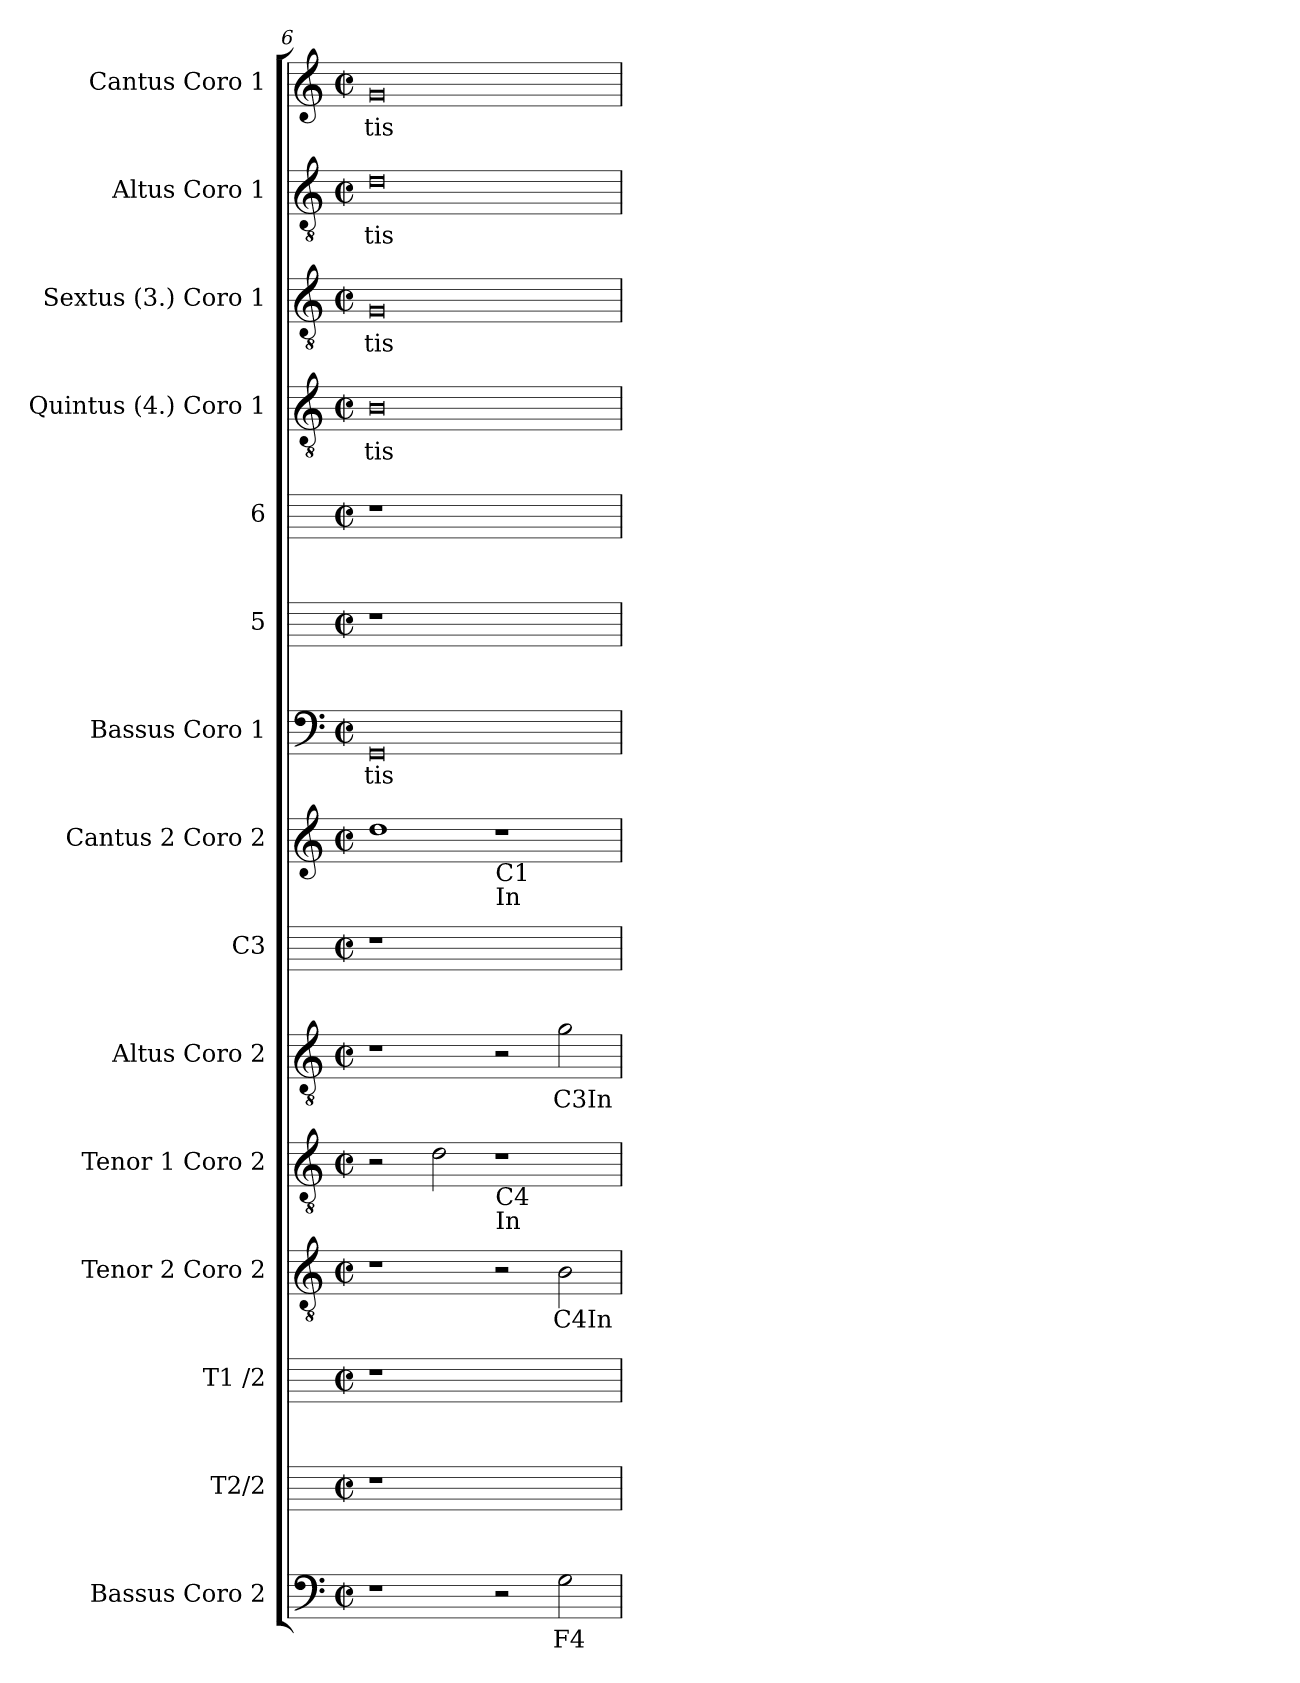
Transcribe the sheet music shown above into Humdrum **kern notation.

**kern	**text	**kern	**kern	**kern	**text	**kern	**kern	**text	**kern	**kern	**kern	**text	**kern	**kern	**kern	**text	**kern	**text	**kern	**text	**kern	**text
*part15	*part15	*part14	*part13	*part12	*part12	*part11	*part10	*part10	*part9	*part8	*part7	*part7	*part6	*part5	*part4	*part4	*part3	*part3	*part2	*part2	*part1	*part1
*staff15	*staff15	*staff14	*staff13	*staff12	*staff12	*staff11	*staff10	*staff10	*staff9	*staff8	*staff7	*staff7	*staff6	*staff5	*staff4	*staff4	*staff3	*staff3	*staff2	*staff2	*staff1	*staff1
*I"Bassus  Coro 2	*	*I"T2/2	*I"T1 /2	*I"Tenor 2  Coro 2	*	*I"Tenor 1  Coro 2	*I"Altus  Coro 2	*	*I"C3	*I"Cantus 2  Coro 2	*I"Bassus  Coro 1	*	*I"5	*I"6	*I"Quintus (4.)  Coro 1	*	*I"Sextus (3.)  Coro 1	*	*I"Altus  Coro 1	*	*I"Cantus  Coro 1	*
*I'B2	*	*I'T2/2	*I'T1 /2	*	*	*	*I'A2	*	*I'C3	*	*I'B1	*	*	*	*	*	*	*	*I'A1	*	*I'C1	*
*clefF4	*	*	*	*clefGv2	*	*clefGv2	*clefGv2	*	*	*clefG2	*clefF4	*	*	*	*clefGv2	*	*clefGv2	*	*clefGv2	*	*clefG2	*
*k[]	*	*k[]	*k[]	*k[]	*	*k[]	*k[]	*	*k[]	*k[]	*k[]	*	*k[]	*k[]	*k[]	*	*k[]	*	*k[]	*	*k[]	*
*C:	*	*C:	*C:	*C:	*	*C:	*C:	*	*C:	*C:	*C:	*	*C:	*C:	*C:	*	*C:	*	*C:	*	*C:	*
*M2/2	*	*M2/2	*M2/2	*M2/2	*	*M2/2	*M2/2	*	*M2/2	*M2/2	*M2/2	*	*M2/2	*M2/2	*M2/2	*	*M2/2	*	*M2/2	*	*M2/2	*
*met(c|)	*	*met(c|)	*met(c|)	*met(c|)	*	*met(c|)	*met(c|)	*	*met(c|)	*met(c|)	*met(c|)	*	*met(c|)	*met(c|)	*met(c|)	*	*met(c|)	*	*met(c|)	*	*met(c|)	*
=6	=6	=6	=6	=6	=6	=6	=6	=6	=6	=6	=6	=6	=6	=6	=6	=6	=6	=6	=6	=6	=6	=6
!	!	!	!	!	!	!	!	!	!	!	!	!LO:LY:b:rj	!	!	!	!LO:LY:b:rj	!	!LO:LY:b:rj	!	!LO:LY:b:rj	!	!LO:LY:b:rj
1r	.	1r	1r	1r	.	2r	1r	.	1r	1dd	0GG	-tis	1r	1r	0B	-tis	0G	-tis	0d	-tis	0g	-tis
.	.	.	.	.	.	2d\	.	.	.	.	.	.	.	.	.	.	.	.	.	.	.	.
!	!	!	!	!	!	!	!	!	!	!LO:TX:b:t=C1	!	!	!	!	!	!	!	!	!	!	!	!
!	!	!	!	!	!	!	!	!	!	!LO:TX:b:t=In	!	!	!	!	!	!	!	!	!	!	!	!
!	!	!	!	!	!	!LO:TX:b:t=C4	!	!	!	!	!	!	!	!	!	!	!	!	!	!	!	!
!	!	!	!	!	!	!LO:TX:b:t=In	!	!	!	!	!	!	!	!	!	!	!	!	!	!	!	!
2r	.	1ryy	1ryy	2r	.	1r	2r	.	1ryy	1r	.	.	1ryy	1ryy	.	.	.	.	.	.	.	.
!	!LO:LY:b:rj	!	!	!	!LO:LY:b:rj	!	!	!LO:LY:b:rj	!	!	!	!	!	!	!	!	!	!	!	!	!	!
2G\	F4	.	.	2B\	C4In	.	2g\	C3In	.	.	.	.	.	.	.	.	.	.	.	.	.	.
=	=	=	=	=	=	=	=	=	=	=	=	=	=	=	=	=	=	=	=	=	=	=
*-	*-	*-	*-	*-	*-	*-	*-	*-	*-	*-	*-	*-	*-	*-	*-	*-	*-	*-	*-	*-	*-	*-
